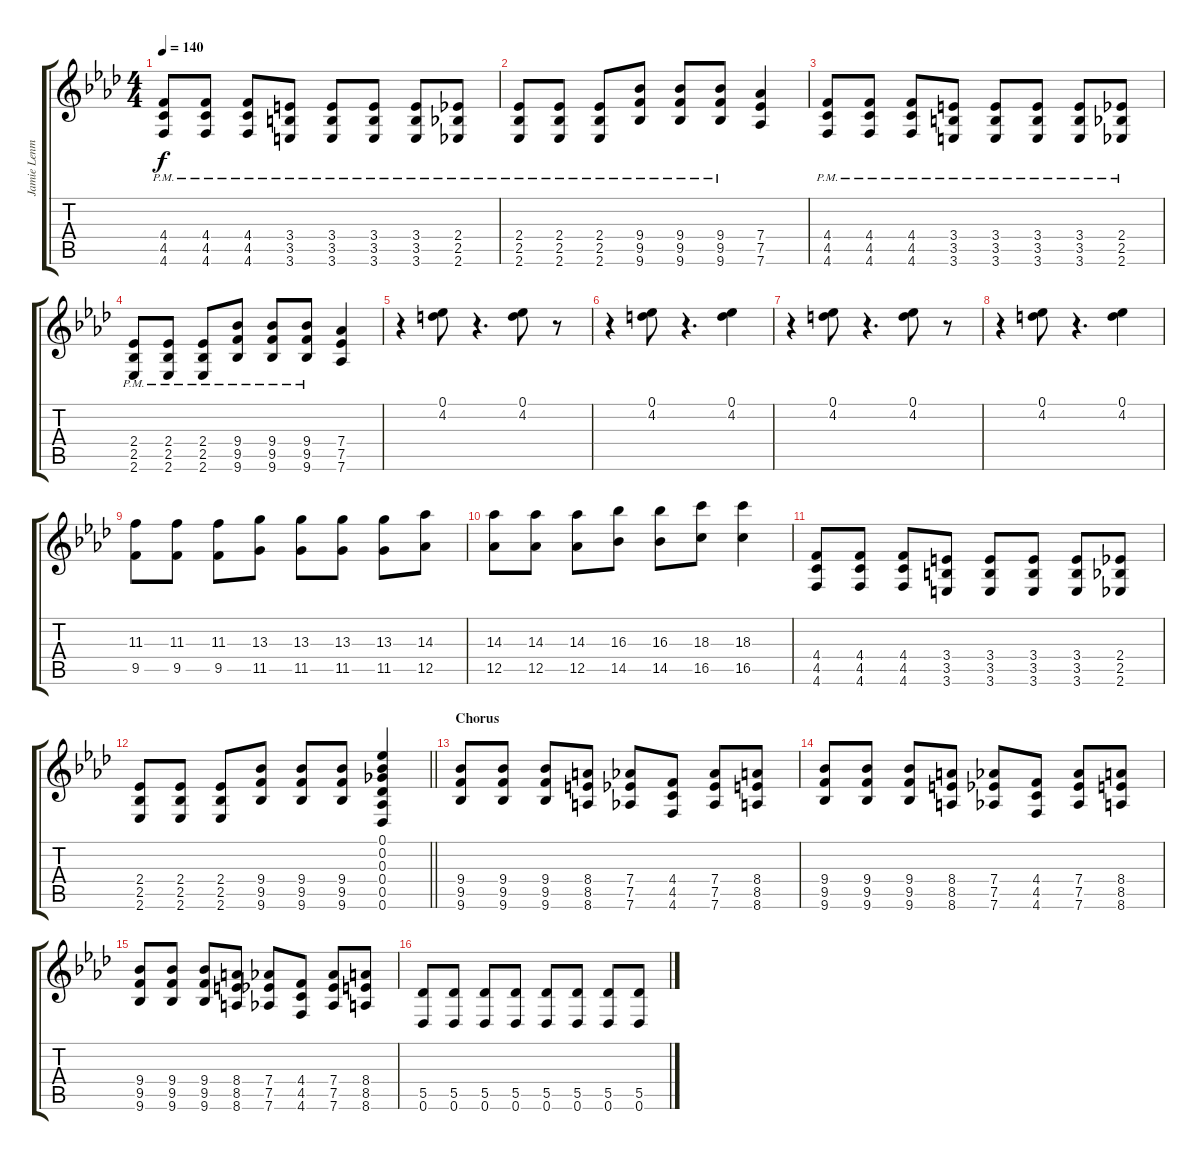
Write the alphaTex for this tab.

\track ("Jamie Lenman (Right)" "Jamie Lenm") {instrument distortionguitar}
\staff {score tabs}
\tuning (Eb4 Bb3 Gb3 Db3 Ab2 Db2) {hide}
\ts (4 4)
\tempo 140
\clef g2
\ks fminor
(4.4{pm} 4.5{pm} 4.6{pm}).8{dy f} (4.4{pm} 4.5{pm} 4.6{pm}).8 (4.4{pm} 4.5{pm} 4.6{pm}).8 (3.4{pm} 3.5{pm} 3.6{pm}).8 (3.4{pm} 3.5{pm} 3.6{pm}).8 (3.4{pm} 3.5{pm} 3.6{pm}).8 (3.4{pm} 3.5{pm} 3.6{pm}).8 (2.4{pm} 2.5{pm} 2.6{pm}).8 |
(2.4{pm} 2.5{pm} 2.6{pm}).8 (2.4{pm} 2.5{pm} 2.6{pm}).8 (2.4{pm} 2.5{pm} 2.6{pm}).8 (9.4{pm} 9.5{pm} 9.6{pm}).8 (9.4{pm} 9.5{pm} 9.6{pm}).8 (9.4{pm} 9.5{pm} 9.6{pm}).8 (7.4 7.5 7.6).4 |
(4.4{pm} 4.5{pm} 4.6{pm}).8 (4.4{pm} 4.5{pm} 4.6{pm}).8 (4.4{pm} 4.5{pm} 4.6{pm}).8 (3.4{pm} 3.5{pm} 3.6{pm}).8 (3.4{pm} 3.5{pm} 3.6{pm}).8 (3.4{pm} 3.5{pm} 3.6{pm}).8 (3.4{pm} 3.5{pm} 3.6{pm}).8 (2.4{pm} 2.5{pm} 2.6{pm}).8 |
(2.4{pm} 2.5{pm} 2.6{pm}).8 (2.4{pm} 2.5{pm} 2.6{pm}).8 (2.4{pm} 2.5{pm} 2.6{pm}).8 (9.4{pm} 9.5{pm} 9.6{pm}).8 (9.4{pm} 9.5{pm} 9.6{pm}).8 (9.4{pm} 9.5{pm} 9.6{pm}).8 (7.4 7.5 7.6).4 |
r.4 (0.1 4.2).8 r.4{d} (0.1 4.2).8 r.8 |
r.4 (0.1 4.2).8 r.4{d} (0.1 4.2).4 |
r.4 (0.1 4.2).8 r.4{d} (0.1 4.2).8 r.8 |
r.4 (0.1 4.2).8 r.4{d} (0.1 4.2).4 |
(11.3 9.5).8 (11.3 9.5).8 (11.3 9.5).8 (13.3 11.5).8 (13.3 11.5).8 (13.3 11.5).8 (13.3 11.5).8 (14.3 12.5).8 |
(14.3 12.5).8 (14.3 12.5).8 (14.3 12.5).8 (16.3 14.5).8 (16.3 14.5).8 (18.3 16.5).8 (18.3 16.5).4 |
(4.4 4.5 4.6).8 (4.4 4.5 4.6).8 (4.4 4.5 4.6).8 (3.4 3.5 3.6).8 (3.4 3.5 3.6).8 (3.4 3.5 3.6).8 (3.4 3.5 3.6).8 (2.4 2.5 2.6).8 |
\barLineRight lightlight
(2.4 2.5 2.6).8 (2.4 2.5 2.6).8 (2.4 2.5 2.6).8 (9.4 9.5 9.6).8 (9.4 9.5 9.6).8 (9.4 9.5 9.6).8 (0.1 0.2 0.3 0.4 0.5 0.6).4 |
\section ("" "Chorus")
(9.4 9.5 9.6).8 (9.4 9.5 9.6).8 (9.4 9.5 9.6).8 (8.4 8.5 8.6).8 (7.4 7.5 7.6).8 (4.4 4.5 4.6).8 (7.4 7.5 7.6).8 (8.4 8.5 8.6).8 |
(9.4 9.5 9.6).8 (9.4 9.5 9.6).8 (9.4 9.5 9.6).8 (8.4 8.5 8.6).8 (7.4 7.5 7.6).8 (4.4 4.5 4.6).8 (7.4 7.5 7.6).8 (8.4 8.5 8.6).8 |
(9.4 9.5 9.6).8 (9.4 9.5 9.6).8 (9.4 9.5 9.6).8 (8.4 8.5 8.6).8 (7.4 7.5 7.6).8 (4.4 4.5 4.6).8 (7.4 7.5 7.6).8 (8.4 8.5 8.6).8 |
(5.5 0.6).8 (5.5 0.6).8 (5.5 0.6).8 (5.5 0.6).8 (5.5 0.6).8 (5.5 0.6).8 (5.5 0.6).8 (5.5 0.6).8
